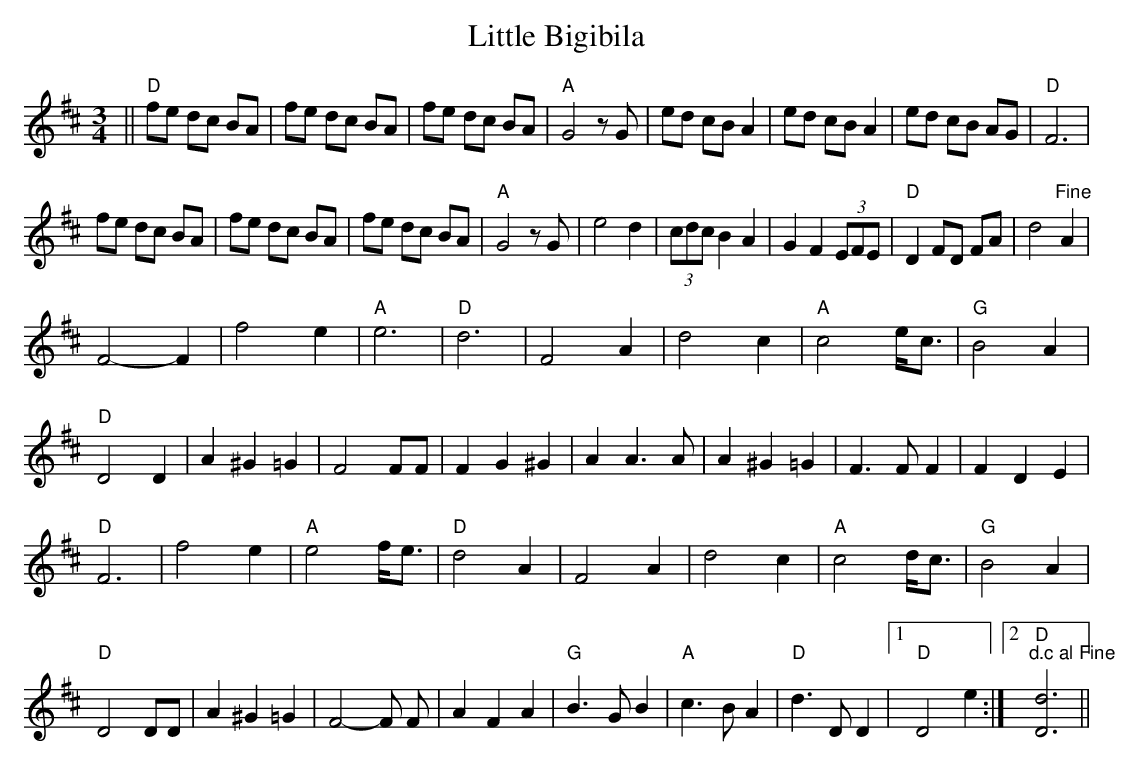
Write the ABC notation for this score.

X:1
T:Little Bigibila
M:3/4
L:1/8
K:D
||"D"fe dc BA|fe dc BA|fe dc BA|"A"G4zG|ed cBA2|ed cBA2|ed cB AG|"D"F6|
fe dc BA|fe dc BA|fe dc BA|"A"G4zG|e4d2|(3cdcB2A2|G2F2 (3EFE|"D"D2 FD FA|d4"Fine"A2|
F4-F2|f4e2|"A"e6|"D"d6|F4A2|d4c2|"A"c4e<c|"G"B4A2|
"D"D4D2|A2^G2=G2|F4FF|F2G2^G2|A2A3A|A2^G2=G2|F3FF2|F2D2E2|
"D"F6 | f4e2|"A"e4f<e|"D"d4A2|F4A2|d4c2|"A"c4d<c|"G"B4A2|
"D"D4DD|A2^G2=G2|F4-F F|A2F2A2|"G"B3GB2|"A"c3BA2|"D"d3DD2|1"D"D4e2:|2"D""d.c al Fine"[D6d6]||
